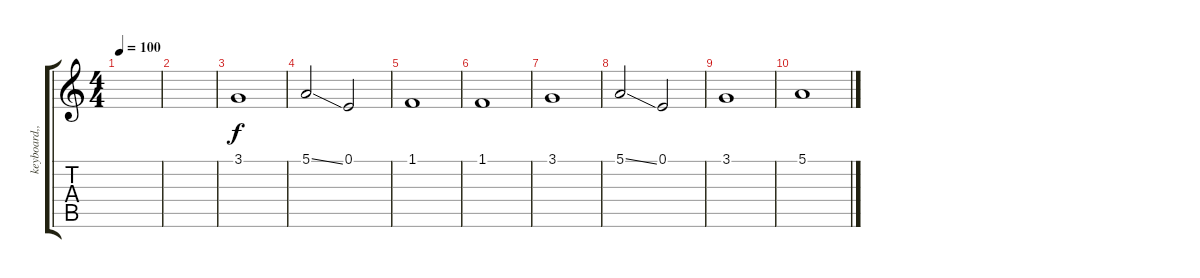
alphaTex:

\track ("keyboard,,," "keyboard,,") {instrument lead6voice}
\staff {score tabs}
\tuning (E4 B3 G3 D3 A2 E2) {hide}
\ts (4 4)
\tempo 100
\clef g2
\ks c
|
|
3.1.1{volume 16 balance 2} |
5.1{ss}.2 0.1.2 |
1.1.1 |
1.1.1 |
3.1.1 |
5.1{ss}.2 0.1.2 |
3.1.1 |
5.1.1
